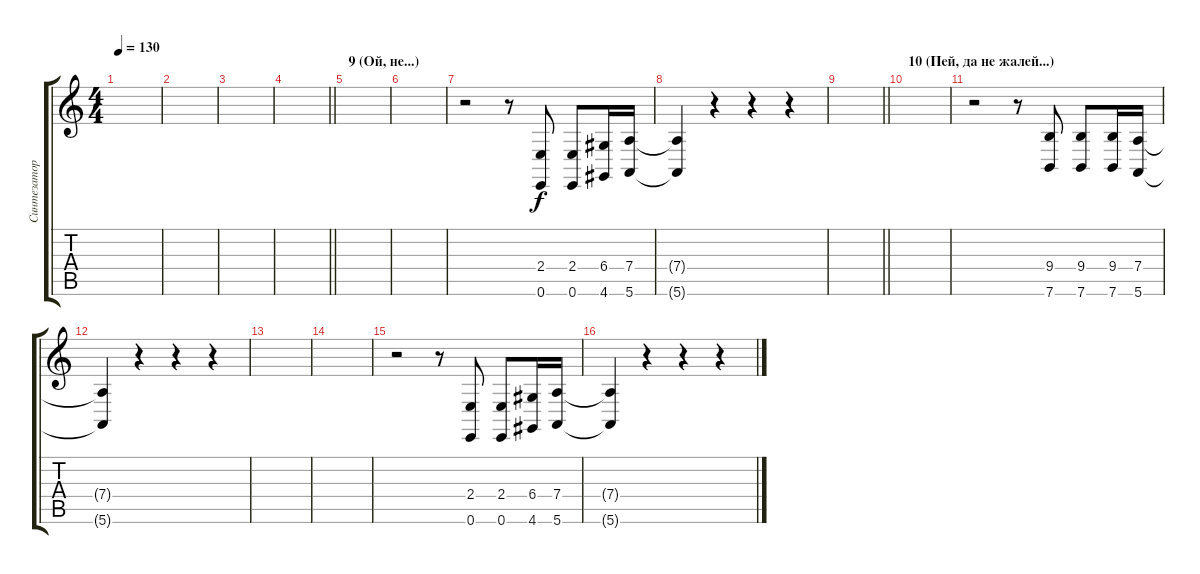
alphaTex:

\track ("Синтезатор" "Синтезатор") {instrument lead2sawtooth}
\staff {score tabs}
\tuning (E4 B3 G3 D3 A2 E2) {hide}
\ts (4 4)
\tempo 130
\clef g2
\ks c
|
|
|
\barLineRight lightlight
|
\section ("" "9 (Ой, не...)")
|
|
r.2 r.8 (2.4 0.6).8 (2.4 0.6).8 (6.4 4.6).16 (7.4 5.6).16 |
(7.4{t} 5.6{t}).4 r.4 r.4 r.4 |
\barLineRight lightlight
|
\section ("" "10 (Пей, да не жалей...)")
|
r.2 r.8 (9.4 7.6).8 (9.4 7.6).8 (9.4 7.6).16 (7.4 5.6).16 |
(7.4{t} 5.6{t}).4 r.4 r.4 r.4 |
|
|
r.2 r.8 (2.4 0.6).8 (2.4 0.6).8 (6.4 4.6).16 (7.4 5.6).16 |
(7.4{t} 5.6{t}).4 r.4 r.4 r.4
